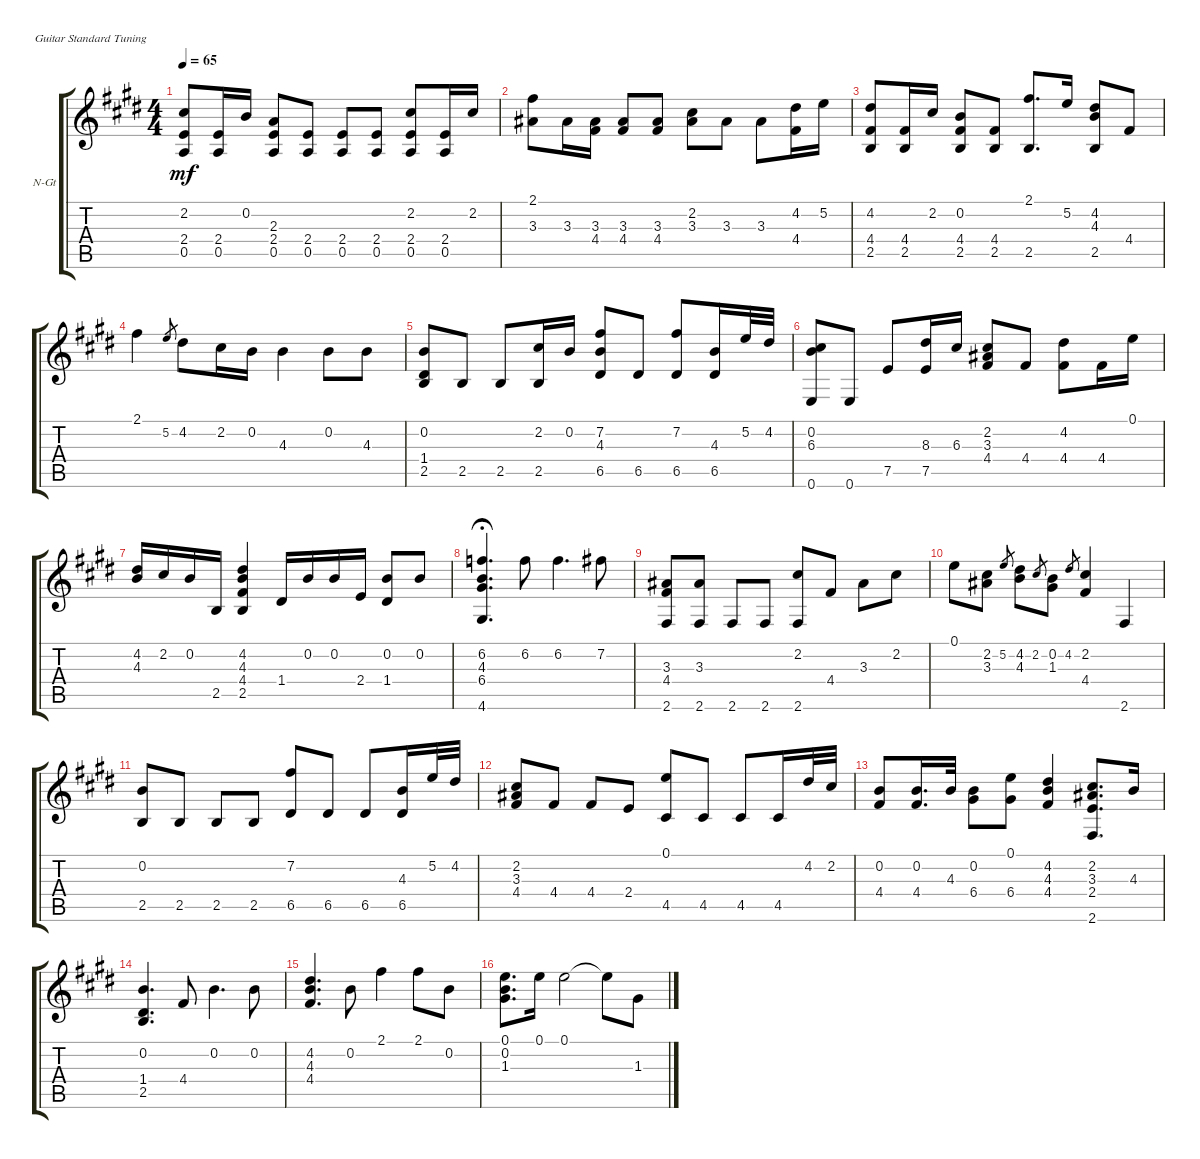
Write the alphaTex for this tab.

\defaultSystemsLayout 4
\bracketExtendMode groupsimilarinstruments
\firstSystemTrackNameOrientation horizontal
\otherSystemsTrackNameOrientation horizontal
\track ("Nylon Guitar" "N-Gt") {instrument acousticguitarnylon}
\staff {score tabs}
\tuning (E4 B3 G3 D3 A2 E2)
\ts (4 4)
\tempo 65
\clef g2
\ks e
(2.2 0.5 2.4).8{dy mf} (2.4 0.5).16 0.2.16 (2.3 2.4 0.5).8 (2.4 0.5).8 (0.5 2.4).8 (0.5 2.4).8 (0.5 2.2 2.4).8 (0.5 2.4).16 2.2.16 |
(2.1 3.3).8 3.3.16 (4.4 3.3).16 (4.4 3.3).8 (4.4 3.3).8 (2.2 3.3).8 3.3.8 3.3.8 (4.4 4.2).16 5.2.16 |
(4.2 2.5 4.4).8 (4.4 2.5).16 2.2.16 (0.2 4.4 2.5).8 (2.5 4.4).8 (2.5 2.1).8{d} 5.2.16 (4.2 4.3 2.5).8 4.4.8 |
2.1.4 5.2.8{gr} 4.2.8 2.2.16 0.2.16 4.3.4 0.2.8 4.3.8 |
(0.2 2.5 1.4).8 2.5.8 2.5.8 (2.5 2.2).16 0.2.16 (7.2 6.5 4.3).8 6.5.8 (6.5 7.2).8 (6.5 4.3).16 5.2.32 4.2.32 |
(6.3 0.2 0.6).8 0.6.8 7.5.8 (7.5 8.3).16 6.3.16 (4.4 2.2 3.3).8 4.4.8 (4.4 4.2).8 4.4.16 0.1.16 |
(4.2 4.3).16 2.2.16 0.2.16 2.5.16 (2.5 4.4 4.3 4.2).4 1.4.16 0.2.16 0.2.16 2.4.16 (1.4 0.2).8 0.2.8 |
(6.2 6.4 4.6 4.3).4{d fermata (medium 0.5)} 6.2.8 6.2.4{d} 7.2.8 |
(3.3 4.4 2.6).8 (3.3 2.6).8 2.6.8 2.6.8 (2.6 2.2).8 4.4.8 3.3.8 2.2.8 |
0.1.8 (2.2 3.3).8 5.2.8{gr} (4.2 4.3).8 2.2.8{gr} (0.2 1.3).8 4.2.8{gr} (2.2 4.4).4 2.6.4 |
(0.2 2.5).8 2.5.8 2.5.8 2.5.8 (6.5 7.2).8 6.5.8 6.5.8 (6.5 4.3).16 5.2.32 4.2.32 |
(2.2 3.3 4.4).8 4.4.8 4.4.8 2.4.8 (4.5 0.1).8 4.5.8 4.5.8 4.5.16 4.2.32 2.2.32 |
(0.2 4.4).8 (4.4 0.2).16{d} 4.3.32 (0.2 6.4).8 (6.4 0.1).8 (4.2 4.3 4.4).4 (2.2 3.3 2.4 2.6).8{d} 4.3.16 |
(0.2 1.4 2.5).4{d} 4.4.8 0.2.4{d} 0.2.8 |
(4.2 4.3 4.4).4{d} 0.2.8 2.1.4 2.1.8 0.2.8 |
(1.3 0.1 0.2).8{d} 0.1.16 0.1.2 0.1{t}.8 1.3.8
